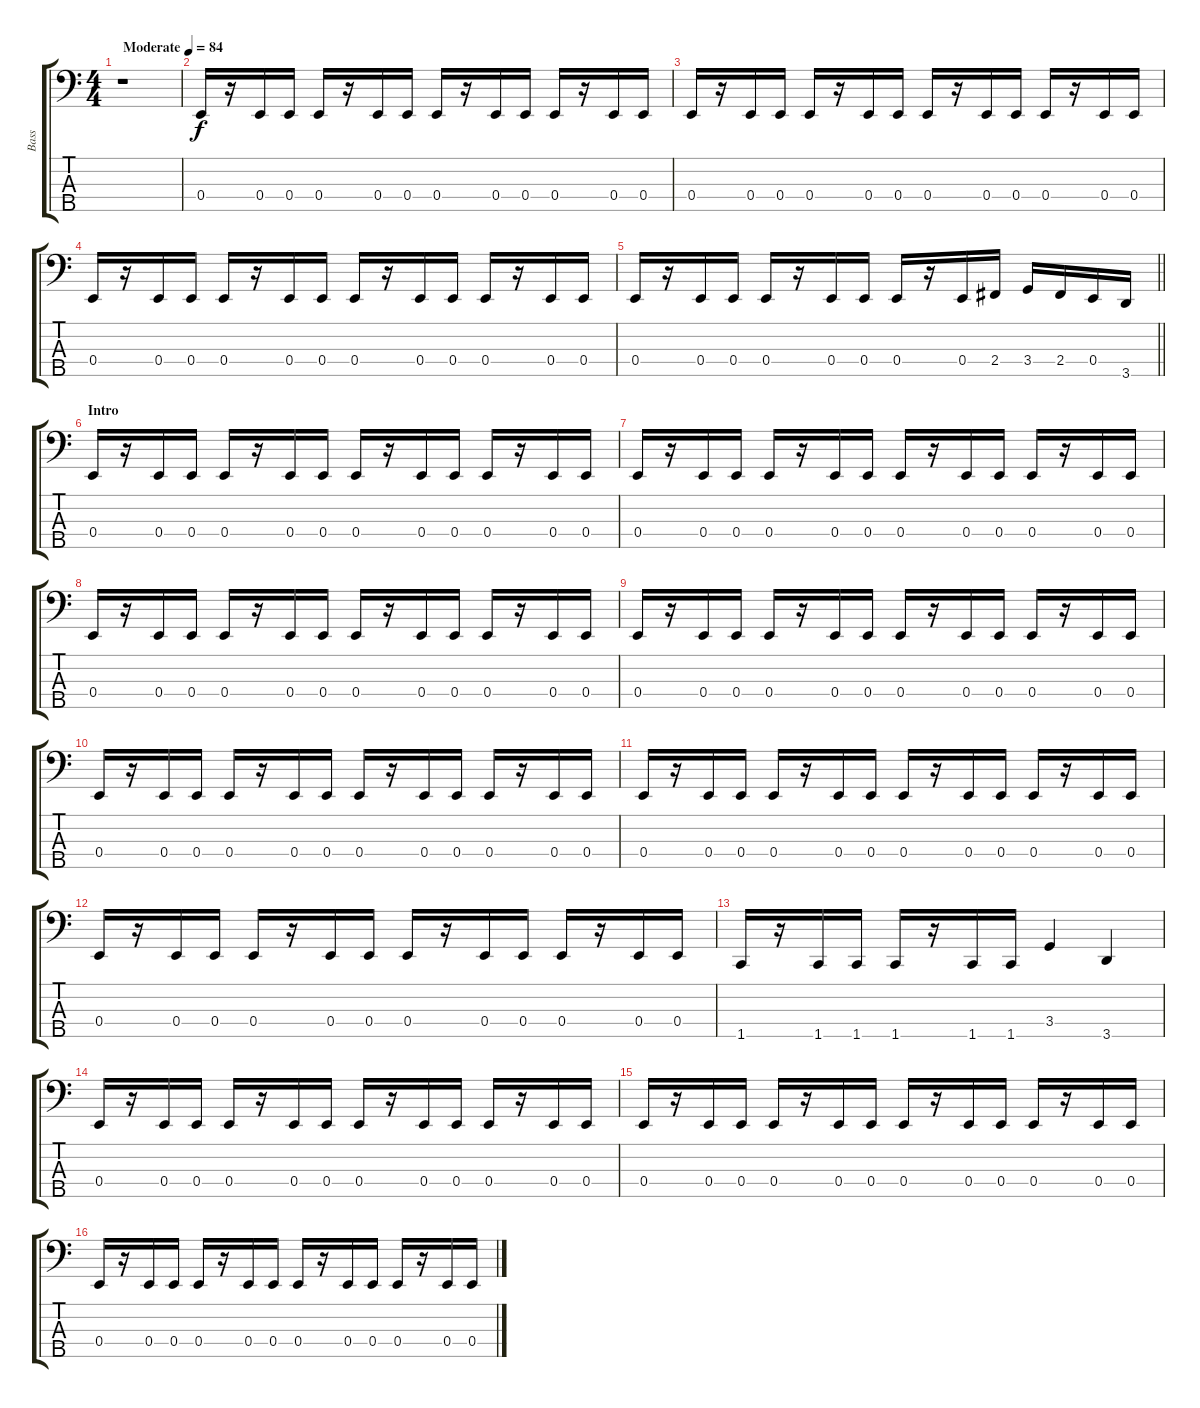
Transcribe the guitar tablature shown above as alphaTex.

\track ("Bass" "Bass") {instrument electricbassfinger}
\staff {score tabs}
\tuning (G2 D2 A1 E1 B0) {hide}
\ts (4 4)
\tempo (84 "Moderate")
\clef f4
\ks c
r.1{dy f instrument electricbassfinger} |
0.4.16 r.16 0.4.16 0.4.16 0.4.16 r.16 0.4.16 0.4.16 0.4.16 r.16 0.4.16 0.4.16 0.4.16 r.16 0.4.16 0.4.16 |
0.4.16 r.16 0.4.16 0.4.16 0.4.16 r.16 0.4.16 0.4.16 0.4.16 r.16 0.4.16 0.4.16 0.4.16 r.16 0.4.16 0.4.16 |
0.4.16 r.16 0.4.16 0.4.16 0.4.16 r.16 0.4.16 0.4.16 0.4.16 r.16 0.4.16 0.4.16 0.4.16 r.16 0.4.16 0.4.16 |
\barLineRight lightlight
0.4.16 r.16 0.4.16 0.4.16 0.4.16 r.16 0.4.16 0.4.16 0.4.16 r.16 0.4.16 2.4.16 3.4.16 2.4.16 0.4.16 3.5.16 |
\section ("" "Intro")
0.4.16 r.16 0.4.16 0.4.16 0.4.16 r.16 0.4.16 0.4.16 0.4.16 r.16 0.4.16 0.4.16 0.4.16 r.16 0.4.16 0.4.16 |
0.4.16 r.16 0.4.16 0.4.16 0.4.16 r.16 0.4.16 0.4.16 0.4.16 r.16 0.4.16 0.4.16 0.4.16 r.16 0.4.16 0.4.16 |
0.4.16 r.16 0.4.16 0.4.16 0.4.16 r.16 0.4.16 0.4.16 0.4.16 r.16 0.4.16 0.4.16 0.4.16 r.16 0.4.16 0.4.16 |
0.4.16 r.16 0.4.16 0.4.16 0.4.16 r.16 0.4.16 0.4.16 0.4.16 r.16 0.4.16 0.4.16 0.4.16 r.16 0.4.16 0.4.16 |
0.4.16 r.16 0.4.16 0.4.16 0.4.16 r.16 0.4.16 0.4.16 0.4.16 r.16 0.4.16 0.4.16 0.4.16 r.16 0.4.16 0.4.16 |
0.4.16 r.16 0.4.16 0.4.16 0.4.16 r.16 0.4.16 0.4.16 0.4.16 r.16 0.4.16 0.4.16 0.4.16 r.16 0.4.16 0.4.16 |
0.4.16 r.16 0.4.16 0.4.16 0.4.16 r.16 0.4.16 0.4.16 0.4.16 r.16 0.4.16 0.4.16 0.4.16 r.16 0.4.16 0.4.16 |
1.5.16 r.16 1.5.16 1.5.16 1.5.16 r.16 1.5.16 1.5.16 3.4.4 3.5.4 |
0.4.16 r.16 0.4.16 0.4.16 0.4.16 r.16 0.4.16 0.4.16 0.4.16 r.16 0.4.16 0.4.16 0.4.16 r.16 0.4.16 0.4.16 |
0.4.16 r.16 0.4.16 0.4.16 0.4.16 r.16 0.4.16 0.4.16 0.4.16 r.16 0.4.16 0.4.16 0.4.16 r.16 0.4.16 0.4.16 |
0.4.16 r.16 0.4.16 0.4.16 0.4.16 r.16 0.4.16 0.4.16 0.4.16 r.16 0.4.16 0.4.16 0.4.16 r.16 0.4.16 0.4.16
